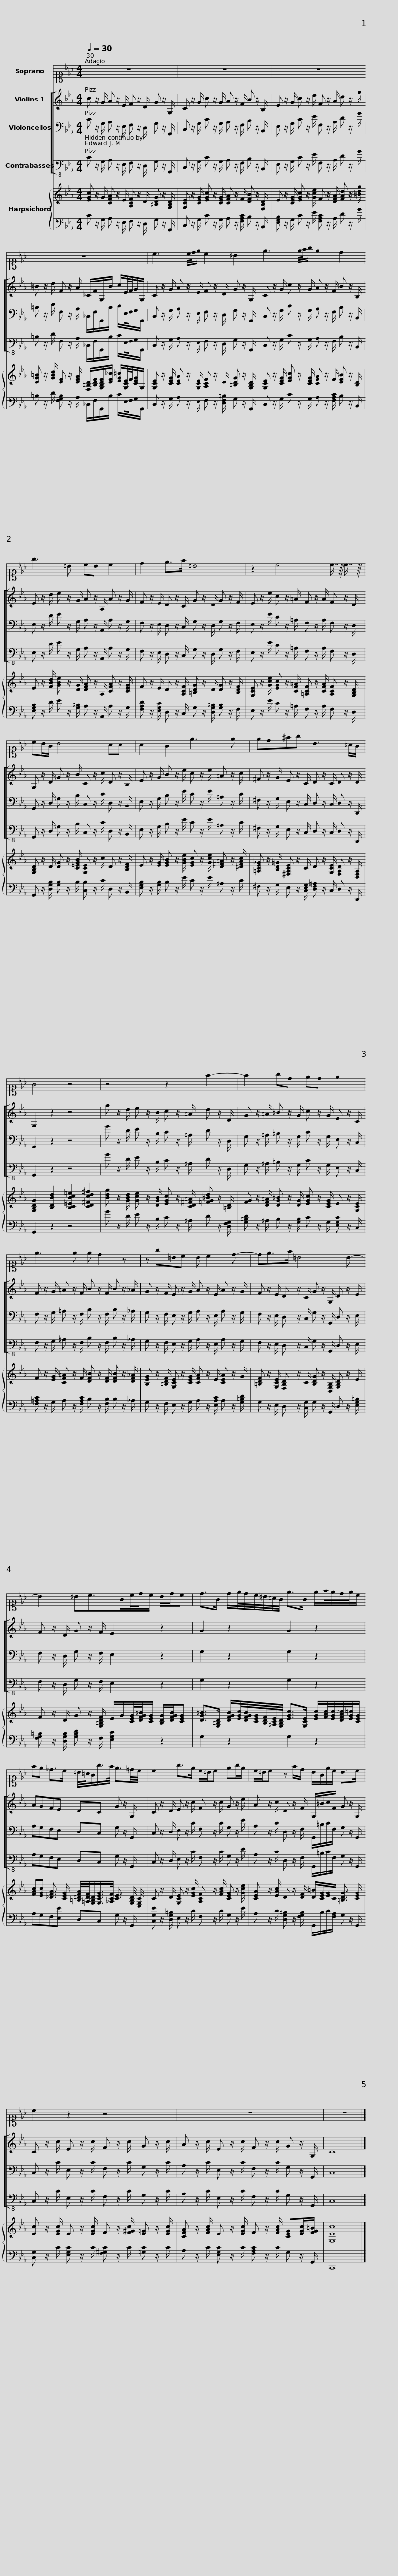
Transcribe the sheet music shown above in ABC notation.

X:1
%%score 1 [ 2 3 4 ] { 5 | 6 }
L:1/8
Q:1/4=30
M:4/4
I:linebreak $
K:Eb
V:1 alto1
V:2 treble
V:3 bass
V:4 bass-8
V:5 treble
V:6 bass
V:1
 z8 | z8 |$ z8 | z8 |$ c3 c/4d/4e/ c2 =B2 | %5
 e3 e/4f/4g/ e2 d2 |$ g3 =B cB c2 | d2 e>f =B4 |$ z2 c4 c7/8 z/8 c7/8 z/8 | cB/G/ B4 AA |$ %10
 A2 G2 e3 e | ed^fg B3 =A/G/ | G4 z4 |$ z4 z2 f2- | f2 gd ed e2 |$ %15
 e3 e e d2 z | z g=Bc B c2 d- |$ de>f =B4 B- | B2 =Bc>Gc/4d/4c/ B/d/c |$ d>G d/e/4d/4c/4=B/4=A/4G/4 e>G e/f/4e/4d/4e/4c/ | %20
 fe _d>c =B/4=A/4G/g/>f/ e3/2=d/4c/4 |$ c2 g>e c/=B/c eg/e/ | c/=B/c z f/d/ B/G/e/c/ B>c |$ c2 z2 z4 | z8 | %25
 z8 |] %26
V:2
 c z/ G/ A z/ E/ F z/ D/ G z/ G,/ | C z/ G/ c z/ G/ A z/ F/ B z/ B,/ |$ E z/ G/ c z/ e/ F z/ A/ d z/ g/ | =B z/ d/ F z/ A/ _C/F/G,/B/ c/E/4F/4G/G,/ |$ C z/ G/ A z/ E/ F z/ D/ G z/ G,/ | %5
 C z/ G/ c z/ G/ A z/ F/ B z/ B,/ |$ E z/ d/ e z/ G/ A z/ A,/ A z/ G/ | F z/ E/ D z/ C/ G z/ D/ G z/ F/ |$ E z/ e/ c z/ =A/ F z/ A/ F z/ D/ | G, z/ D/ G z/ B/ C z/ c/ D z/ B,/ |$ %10
 E z/ G/ B z/ e/ c z/ e/ =A z/ c/ | ^F z/ G/ E z/ C/ D z/ C/ D z/ D/ | G,2 z2 z4 |$ g z/ d/ e z/ B/ c z/ =A/ d z/ D/ | G z/ =A/ =B z/ G/ c z/ G/ E z/ C/ |$ %15
 F z/ G/ =A z/ F/ B z/ F/ B z/ _A/ | G z/ F/ E z/ G/ A z/ E/ A z/ G/ |$ F z/ E/ D z/ C/ G z/ G,/ D z/ E/ | F z/ D/ G z/ F/ E2 z2 |$ G2 z2 G2 z2 | %20
 AGFE DC G z/ G,/ |$ C z/ D/ E z/ c/ F z/ c/ G z/ e/ | A z/ c/ D z/ F/ G,/=B/c/F/ G z/ G,/ |$ C z/ c/ E z/ c/ F z/ c/ G z/ c/ | A z/ c/ E z/ c/ F z/ c/ G z/ G,/ | %25
 C8 |] %26
V:3
 C z/ G,/ A, z/ E,/ F, z/ D,/ G, z/ G,,/ | C, z/ G,/ C z/ G,/ A, z/ F,/ B, z/ B,,/ |$ E, z/ G,/ C z/ E/ F, z/ A,/ D z/ G/ | =B, z/ D/ F, z/ A,/ _C,/F,/G,,/B,/ C/E,/4F,/4G,/G,,/ |$ C, z/ G,/ A, z/ E,/ F, z/ D,/ G, z/ G,,/ | %5
 C, z/ G,/ C z/ G,/ A, z/ F,/ B, z/ B,,/ |$ E, z/ D/ E z/ G,/ A, z/ A,,/ A, z/ G,/ | F, z/ E,/ D, z/ C,/ G, z/ D,/ G, z/ F,/ |$ E, z/ E/ C z/ =A,/ F, z/ A,/ F, z/ D,/ | G,, z/ D,/ G, z/ B,/ C, z/ C/ D, z/ B,,/ |$ %10
 E, z/ G,/ B, z/ E/ C z/ E/ =A, z/ C/ | ^F, z/ G,/ E, z/ C,/ D, z/ C,/ D, z/ D,,/ | G,,2 z2 z4 |$ G z/ D/ E z/ B,/ C z/ =A,/ D z/ D,/ | G, z/ =A,/ =B, z/ G,/ C z/ G,/ E, z/ C,/ |$ %15
 F, z/ G,/ =A, z/ F,/ B, z/ F,/ B, z/ _A,/ | G, z/ F,/ E, z/ G,/ A, z/ E,/ A, z/ G,/ |$ F, z/ E,/ D, z/ C,/ G, z/ G,,/ D, z/ E,/ | F, z/ D,/ G, z/ F,/ E,2 z2 |$ G,2 z2 G,2 z2 | %20
 A,G,F,E, D,C, G, z/ G,,/ |$ C, z/ D,/ E, z/ C/ F, z/ C/ G, z/ E/ | A, z/ C/ D, z/ F,/ G,,/=B,/C/F,/ G, z/ G,,/ |$ C, z/ C/ E, z/ C/ F, z/ C/ G, z/ C/ | A, z/ C/ E, z/ C/ F, z/ C/ G, z/ G,,/ | %25
 C,8 |] %26
V:4
 C z/ G,/ A, z/ E,/ F, z/ D,/ G, z/ G,,/ | C, z/ G,/ C z/ G,/ A, z/ F,/ B, z/ B,,/ |$ E, z/ G,/ C z/ E/ F, z/ A,/ D z/ G/ | =B, z/ D/ F, z/ A,/ _C,/F,/G,,/B,/ C/E,/4F,/4G,/G,,/ |$ C, z/ G,/ A, z/ E,/ F, z/ D,/ G, z/ G,,/ | %5
 C, z/ G,/ C z/ G,/ A, z/ F,/ B, z/ B,,/ |$ E, z/ D/ E z/ G,/ A, z/ A,,/ A, z/ G,/ | F, z/ E,/ D, z/ C,/ G, z/ D,/ G, z/ F,/ |$ E, z/ E/ C z/ =A,/ F, z/ A,/ F, z/ D,/ | G,, z/ D,/ G, z/ B,/ C, z/ C/ D, z/ B,,/ |$ %10
 E, z/ G,/ B, z/ E/ C z/ E/ =A, z/ C/ | ^F, z/ G,/ E, z/ C,/ D, z/ C,/ D, z/ D,,/ | G,,2 z2 z4 |$ G z/ D/ E z/ B,/ C z/ =A,/ D z/ D,/ | G, z/ =A,/ =B, z/ G,/ C z/ G,/ E, z/ C,/ |$ %15
 F, z/ G,/ =A, z/ F,/ B, z/ F,/ B, z/ _A,/ | G, z/ F,/ E, z/ G,/ A, z/ E,/ A, z/ G,/ |$ F, z/ E,/ D, z/ C,/ G, z/ G,,/ D, z/ E,/ | F, z/ D,/ G, z/ F,/ E,2 z2 |$ G,2 z2 G,2 z2 | %20
 A,G,F,E, D,C, G, z/ G,,/ |$ C, z/ D,/ E, z/ C/ F, z/ C/ G, z/ E/ | A, z/ C/ D, z/ F,/ G,,/=B,/C/F,/ G, z/ G,,/ |$ C, z/ C/ E, z/ C/ F, z/ C/ G, z/ C/ | A, z/ C/ E, z/ C/ F, z/ C/ G, z/ G,,/ | %25
 C,8 |] %26
V:5
 [EGc] z/ G/ [CFA] z/ E/ [A,CF] z/ D/ [=B,DG] z/ [G,B,D]/ | [G,CE] z/ [CEG]/ [EGc] z/ [CEG]/ [CFA] z/ F/ [DFB] z/ [F,B,D]/ |$ E z/ [CEG]/ [EGc] z/ [Gce]/ F z/ [DFA]/ [FAd] z/ [=Bdg]/ | [DG=B] z/ [GBd]/ [DF] z/ [DFA]/ [F,=B,D]/[B,DF]/[G,B,DF]/[DF_c]/ [EG=c]/[G,CE]/4F/4[CEG]/G,/ |$ [G,CE] z/ [CEG]/ [CEA] z/ [G,CE]/ [A,CF] z/ D/ [=B,DG] z/ [G,B,D]/ | %5
 [G,CE] z/ [CEG]/ [EGc] z/ [CEG]/ [CFA] z/ F/ [DFB] z/ [B,D]/ |$ E z/ [FBd]/ [GBe] z/ [DG]/ [DFA] z/ A,/ [CFA] z/ [CEG]/ | F z/ E/ D z/ [A,CF]/ [=B,DG] z/ D/ [DG] z/ [B,DF]/ |$ [G,CE] z/ [Gce]/ [EGc] z/ [CF=A]/ [=A,CF] z/ [CFA]/ [A,CF] z/ [G,B,D]/ | [G,B,D] z/ D/ [DG] z/ [C=EGB]/ [G,CE] z/ c/ D z/ [B,DF]/ |$ %10
 E z/ [EG]/ [EGB] z/ [GBe]/ [EGc] z/ [Gce]/ [D^F=A] z/ [^DFAc]/ | [=A,CE_G] z/ [B,D=G]/ [^F,A,CE] z/ C/ D z/ [G,CE]/ [F,A,D] z/ [D,F,A,]/ | [G,B,DG]2 [B,DBd]2 [B,C=EBc=e]2 [CD^Fcd^f]2 |$ [Bdg] z/ [GBd]/ [Gce] z/ [DGB]/ [EGc] z/ [CD^F=A]/ [=FG=Bd] z/ [=B,D]/ | [FG] z/ [DF=A]/ [DG=B] z/ [DG]/ [EGc] z/ [CEG]/ E z/ [G,CE]/ |$ %15
 F z/ [EG]/ [CF=A] z/ F/ [DFB] z/ [DF]/ [DFB] z/ [DF_A]/ | [B,EG] z/ [=B,DF]/ [G,CE] z/ [CEG]/ [CFA] z/ E/ [CEA] z/ G/ |$ [=B,DF] z/ [G,CE]/ [F,B,D] z/ C/ [B,DG] z/ [D,G,B,]/ [G,B,D] z/ E/ | F z/ D/ G z/ [G,=B,DF]/ E/G/[CEG]/4[DFG=B]/4[CEG]/ [B,DG]/[DFGB]/[CEG] |$ [DG=B]>[G,=B,D] [DFGB]/[EGc]/4[DFGB]/4[CEG]/4[B,DF]/4[=A,CE]/4[G,B,D]/4 [EGc]>[G,CE] [EGc]/[FAc]/4[EGc]/4[DFA_c]/4[EG=c]/4[CEG]/ | %20
 [FAc][EGc] [_DFA]3/2 [CEG]/ [=B,=DFA]/4[=A,DF]/4[G,B,D]/[G,CEG]/>[_A,CF]/ [CE]3/2 [G,B,D]/4 [E,G,C]/4 |$ C z/ D/ [G,CE] z/ [EGc]/ [A,CF] z/ [FAc]/ [CEG] z/ [Gce]/ | [CEA] z/ [EAc]/ D z/ [DF]/ [D=B]/[CEG]/[EG]/C/ [=B,DG]3/2 [CEG]/ |$ [Ec] z/ [EGc]/ E z/ [EGc]/ F z/ [F^Gc]/ [E=G] z/ [EGc]/ | [CFA] z/ [FAc]/ E z/ [EGc]/ F z/ [FAc]/ [CEG][EGc]/[FG=B]/ | %25
 [G,Ec]8 |] %26
V:6
 C z/ G,/ A, z/ E,/ F, z/ D,/ G, z/ G,,/ | C, z/ G,/ C z/ G,/ A, z/ [F,A,C]/ B, z/ B,,/ |$ [E,G,B,] z/ G,/ C z/ E/ [F,A,C] z/ A,/ D z/ G/ | =B, z/ D/ [F,G,B,] z/ A,/ _C,/F,/G,,/B,/ C/E,/4F,/4G,/G,,/ |$ C, z/ G,/ A, z/ E,/ F, z/ [D,F,=B,]/ G, z/ G,,/ | %5
 C, z/ G,/ C z/ G,/ A, z/ [F,A,C]/ B, z/ B,,/ |$ [E,G,B,] z/ D/ E z/ [G,=B,]/ A, z/ A,,/ A, z/ G,/ | [F,A,D] z/ [E,G,C]/ D, z/ C,/ G, z/ [D,G,=B,]/ [G,B,] z/ F,/ |$ E, z/ E/ C z/ =A,/ F, z/ A,/ F, z/ D,/ | G,, z/ [D,G,B,]/ [G,B,] z/ B,/ [C,B,] z/ C/ D, z/ B,,/ |$ %10
 [E,G,B,] z/ [G,B,]/ B, z/ E/ C z/ E/ =A, z/ C/ | ^F, z/ G,/ E, z/ [C,E,G,]/ [D,F,=A,] z/ C,/ D, z/ D,,/ | G,,2 z2 z4 |$ G z/ D/ E z/ B,/ C z/ =A,/ D z/ [D,F,G,]/ | [G,=B,D] z/ =A,/ B, z/ [G,B,]/ C z/ G,/ [E,G,C] z/ C,/ |$ %15
 [F,=A,C] z/ G,/ A, z/ [F,A,C]/ B, z/ [F,B,]/ B, z/ _A,/ | G, z/ F,/ E, z/ G,/ A, z/ [E,A,C]/ A, z/ [G,=B,D]/ |$ G, z/ E,/ D, z/ [C,G,]/ G, z/ G,,/ D, z/ [E,G,=B,]/ | [F,G,=B,] z/ [D,G,B,]/ [G,B,D] z/ F,/ [E,G,C]2 z2 |$ G,2 z2 G,2 z2 | %20
 A,G,F,[E,E] D,C, G, z/ G,,/ |$ [C,G,E] z/ [D,G,=B,]/ E, z/ C/ F, z/ C/ G, z/ E/ | A, z/ C/ [D,G,=B,] z/ [F,G,B,]/ G,,/B,/C/[F,A,]/ G, z/ G,,/ |$ [C,G,] z/ C/ [E,G,C] z/ C/ [F,^G,C] z/ C/ [=G,C] z/ C/ | A, z/ C/ [E,G,C] z/ C/ [F,A,C] z/ C/ G, z/ G,,/ | %25
 C,,8 |] %26
